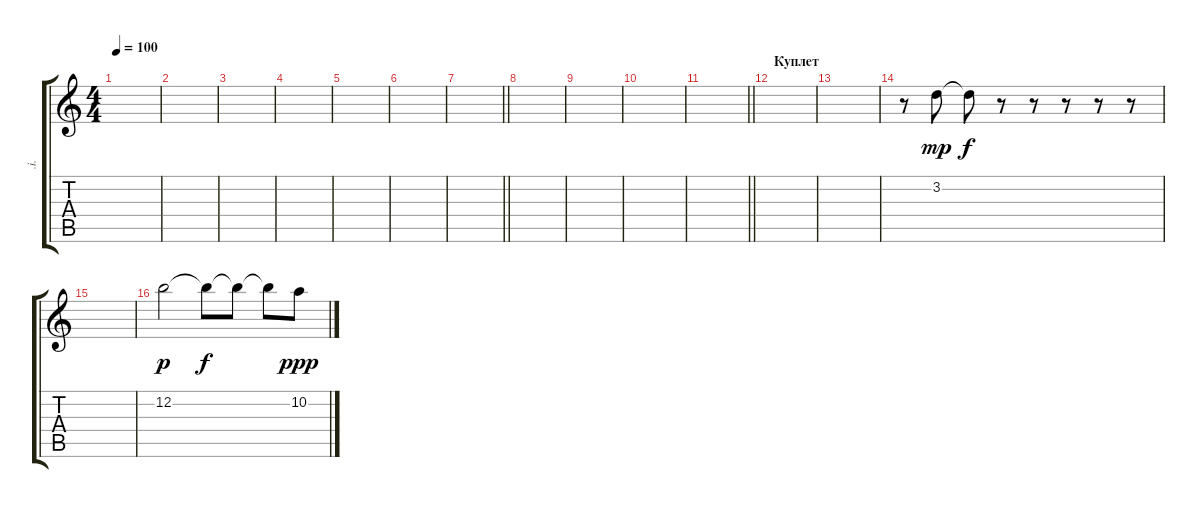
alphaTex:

\track (".i." ".i.") {instrument overdrivenguitar}
\staff {score tabs}
\tuning (E4 B3 G3 D3 A2 E2) {hide}
\ts (4 4)
\tempo 100
\clef g2
\ks c
|
|
|
|
|
|
\barLineRight lightlight
|
|
|
|
\barLineRight lightlight
|
\section ("" "Куплет")
|
|
r.8 3.2.8{dy mp} 3.2{t}.8{dy f} r.8 r.8 r.8 r.8 r.8 |
|
12.2.2{dy p} 12.2{t}.8{dy f} 12.2{t}.8 12.2{t}.8 10.2.8{dy ppp}
